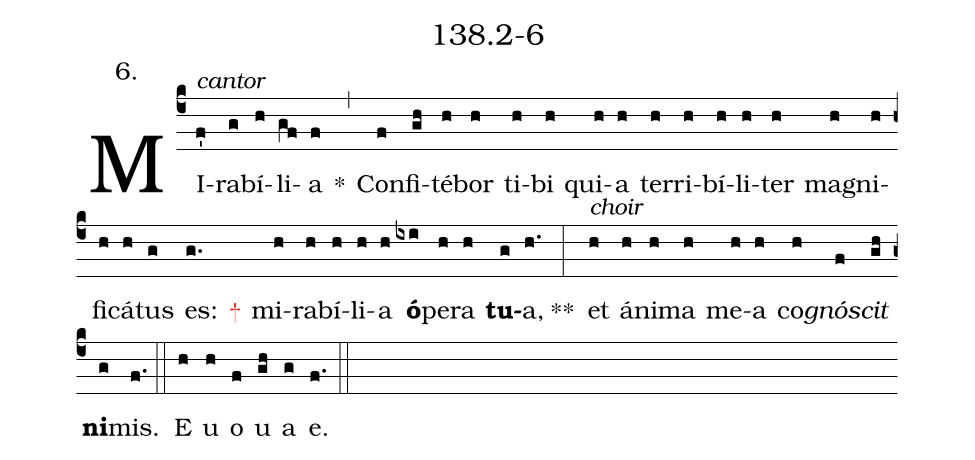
name: 138.2-6;
annotation: 6.;
%%
(c4)<alt>cantor</alt>MI(f')ra(g)bí(h)li(gf)a(f) *(,) Con(f)fi(gh)té(h)bor(h) ti(h)bi(h) qui(h)a(h) ter(h)ri(h)bí(h)li(h)ter(h) ma(h)gni(h)fi(h)cá(h)tus(g) es: <c>+</c>(g.) mi(h)ra(h)bí(h)li(h)a(h) <b>ó</b>(ixi)pe(h)ra(h) <b>tu</b>(g)a,(h.) **(:)<alt>choir</alt> et(h) á(h)ni(h)ma(h) me(h)a(h) co(h)<i>gnó</i>(f)<i>scit</i>(gh) <b>ni</b>(g)mis.(f.) (::) E(h) u(h) o(f) u(gh) a(g) e.(f.) (::)
